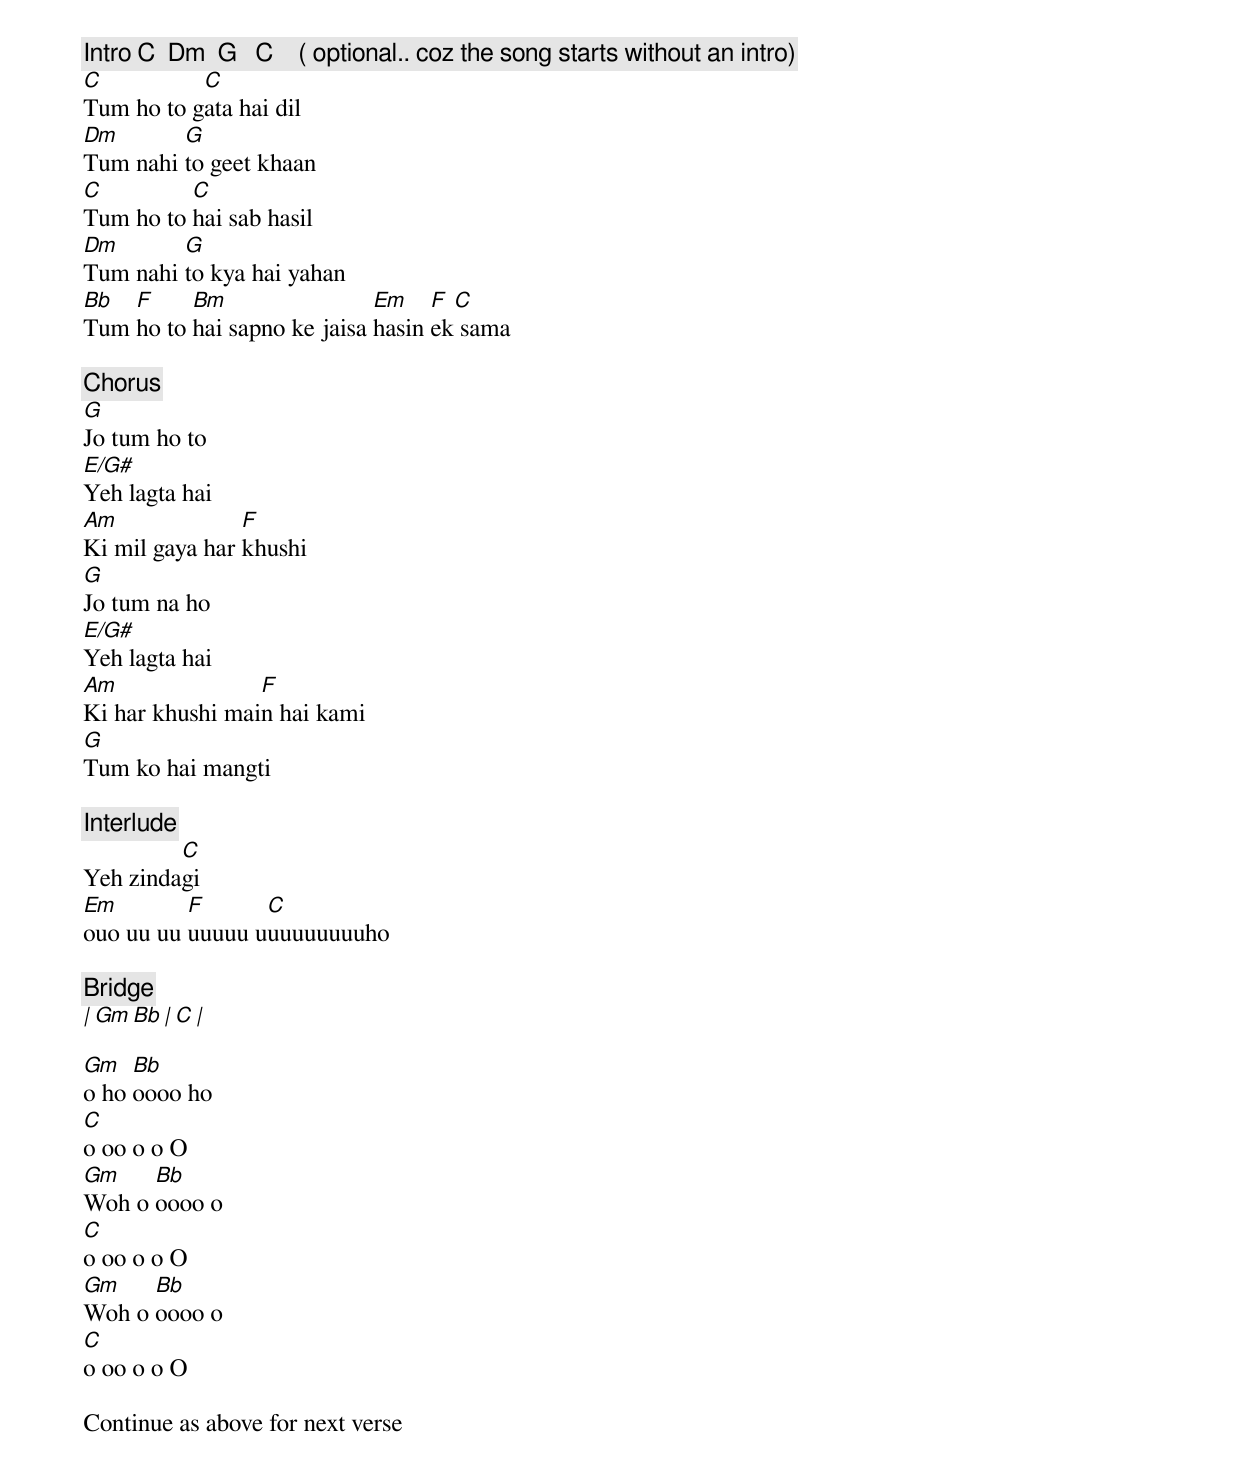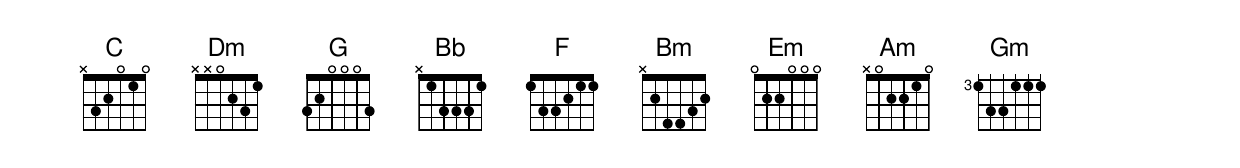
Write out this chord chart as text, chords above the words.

[Intro] C  Dm  G   C    ( optional.. coz the song starts without an intro)
C          C
Tum ho to gata hai dil
Dm       G
Tum nahi to geet khaan
C         C
Tum ho to hai sab hasil
Dm       G
Tum nahi to kya hai yahan
Bb  F     Bm                 Em    F C
Tum ho to hai sapno ke jaisa hasin ek sama

[Chorus]
G
Jo tum ho to
E/G#
Yeh lagta hai
Am              F
Ki mil gaya har khushi
G
Jo tum na ho
E/G#
Yeh lagta hai
Am               F
Ki har khushi main hai kami
G
Tum ko hai mangti

[Interlude]
         C
Yeh zindagi
Em        F      C
ouo uu uu uuuuu uuuuuuuuuho

[Bridge]
| Gm  Bb  | C      |

Gm   Bb
o ho oooo ho
C
o oo o o O
Gm    Bb
Woh o oooo o
C
o oo o o O
Gm    Bb
Woh o oooo o
C
o oo o o O

Continue as above for next verse
